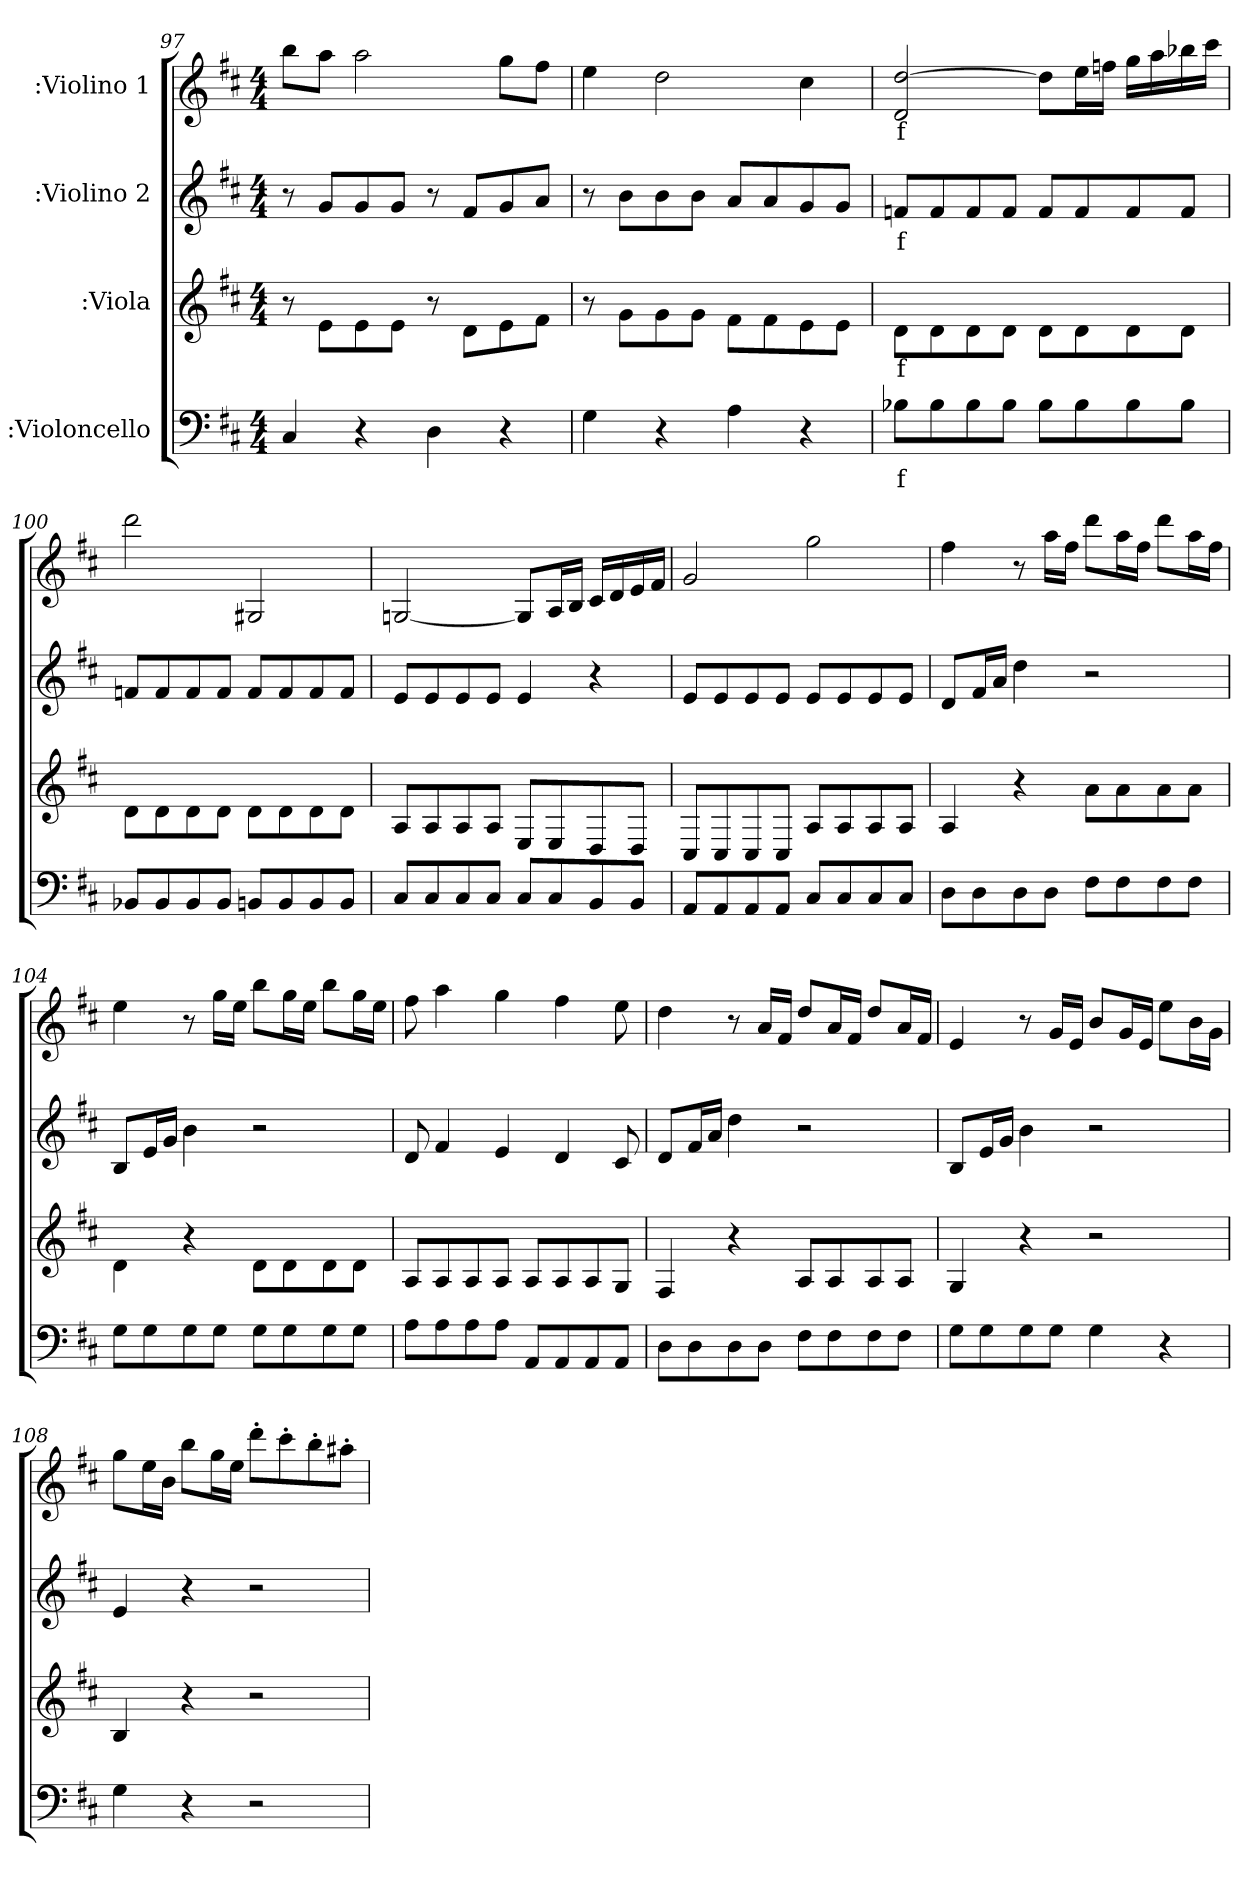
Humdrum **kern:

**kern	**text	**kern	**text	**kern	**text	**kern	**text
*part4	*part4	*part3	*part3	*part2	*part2	*part1	*part1
*staff4	*staff4	*staff3	*staff3	*staff2	*staff2	*staff1	*staff1
*I":Violoncello	*	*I":Viola	*	*I":Violino 2	*	*I":Violino 1	*
*clefF4	*	*	*	*clefG2	*	*clefG2	*
*k[f#c#]	*	*k[f#c#]	*	*k[f#c#]	*	*k[f#c#]	*
*D:	*	*D:	*	*D:	*	*D:	*
*M4/4	*	*M4/4	*	*M4/4	*	*M4/4	*
=97	=97	=97	=97	=97	=97	=97	=97
4C#/	.	8r	.	8r	.	8bb\L	.
.	.	8e\L	.	8g/L	.	8aa\J	.
4r	.	8e\	.	8g/	.	2aa\	.
.	.	8e\J	.	8g/J	.	.	.
4D\	.	8r	.	8r	.	.	.
.	.	8d\L	.	8f#/L	.	.	.
4r	.	8e\	.	8g/	.	8gg\L	.
.	.	8f#\J	.	8a/J	.	8ff#\J	.
=98	=98	=98	=98	=98	=98	=98	=98
4G\	.	8r	.	8r	.	4ee\	.
.	.	8g\L	.	8b\L	.	.	.
4r	.	8g\	.	8b\	.	2dd\	.
.	.	8g\J	.	8b\J	.	.	.
4A\	.	8f#\L	.	8a/L	.	.	.
.	.	8f#\	.	8a/	.	.	.
4r	.	8e\	.	8g/	.	4cc#\	.
.	.	8e\J	.	8g/J	.	.	.
=99	=99	=99	=99	=99	=99	=99	=99
8B-X\L	f	8d\L	f	8fn/L	f	[2dd/ 2d/	f
8B-\	.	8d\	.	8f/	.	.	.
8B-\	.	8d\	.	8f/	.	.	.
8B-\J	.	8d\J	.	8f/J	.	.	.
8B-\L	.	8d\L	.	8f/L	.	8dd\L]	.
8B-\	.	8d\	.	8f/	.	16ee\L	.
.	.	.	.	.	.	16ffn\JJ	.
8B-\	.	8d\	.	8f/	.	16gg\LL	.
.	.	.	.	.	.	16aa\	.
8B-\J	.	8d\J	.	8f/J	.	16bb-X\	.
.	.	.	.	.	.	16ccc#\JJ	.
=100	=100	=100	=100	=100	=100	=100	=100
8BB-X/L	.	8d\L	.	8fn/L	.	2ddd\	.
8BB-/	.	8d\	.	8f/	.	.	.
8BB-/	.	8d\	.	8f/	.	.	.
8BB-/J	.	8d\J	.	8f/J	.	.	.
8BBn/L	.	8d\L	.	8f/L	.	2G#X/	.
8BB/	.	8d\	.	8f/	.	.	.
8BB/	.	8d\	.	8f/	.	.	.
8BB/J	.	8d\J	.	8f/J	.	.	.
=101	=101	=101	=101	=101	=101	=101	=101
8C#/L	.	8A/L	.	8e/L	.	[2Gn/	.
8C#/	.	8A/	.	8e/	.	.	.
8C#/	.	8A/	.	8e/	.	.	.
8C#/J	.	8A/J	.	8e/J	.	.	.
8C#/L	.	8E/L	.	4e/	.	8G/L]	.
8C#/	.	8E/	.	.	.	16A/L	.
.	.	.	.	.	.	16B/JJ	.
8BB/	.	8D/	.	4r	.	16c#/LL	.
.	.	.	.	.	.	16d/	.
8BB/J	.	8D/J	.	.	.	16e/	.
.	.	.	.	.	.	16f#/JJ	.
=102	=102	=102	=102	=102	=102	=102	=102
8AA/L	.	8C#/L	.	8e/L	.	2g/	.
8AA/	.	8C#/	.	8e/	.	.	.
8AA/	.	8C#/	.	8e/	.	.	.
8AA/J	.	8C#/J	.	8e/J	.	.	.
8C#/L	.	8A/L	.	8e/L	.	2gg\	.
8C#/	.	8A/	.	8e/	.	.	.
8C#/	.	8A/	.	8e/	.	.	.
8C#/J	.	8A/J	.	8e/J	.	.	.
=103	=103	=103	=103	=103	=103	=103	=103
8D\L	.	4A/	.	8d/L	.	4ff#\	.
8D\	.	.	.	16f#/L	.	.	.
.	.	.	.	16a/JJ	.	.	.
8D\	.	4r	.	4dd\	.	8r	.
8D\J	.	.	.	.	.	16aa\LL	.
.	.	.	.	.	.	16ff#\JJ	.
8F#\L	.	8a\L	.	2r	.	8ddd\L	.
8F#\	.	8a\	.	.	.	16aa\L	.
.	.	.	.	.	.	16ff#\JJ	.
8F#\	.	8a\	.	.	.	8ddd\L	.
8F#\J	.	8a\J	.	.	.	16aa\L	.
.	.	.	.	.	.	16ff#\JJ	.
=104	=104	=104	=104	=104	=104	=104	=104
8G\L	.	4d\	.	8B/L	.	4ee\	.
8G\	.	.	.	16e/L	.	.	.
.	.	.	.	16g/JJ	.	.	.
8G\	.	4r	.	4b\	.	8r	.
8G\J	.	.	.	.	.	16gg\LL	.
.	.	.	.	.	.	16ee\JJ	.
8G\L	.	8d\L	.	2r	.	8bb\L	.
8G\	.	8d\	.	.	.	16gg\L	.
.	.	.	.	.	.	16ee\JJ	.
8G\	.	8d\	.	.	.	8bb\L	.
8G\J	.	8d\J	.	.	.	16gg\L	.
.	.	.	.	.	.	16ee\JJ	.
=105	=105	=105	=105	=105	=105	=105	=105
8A\L	.	8A/L	.	8d/	.	8ff#\	.
8A\	.	8A/	.	4f#/	.	4aa\	.
8A\	.	8A/	.	.	.	.	.
8A\J	.	8A/J	.	4e/	.	4gg\	.
8AA/L	.	8A/L	.	.	.	.	.
8AA/	.	8A/	.	4d/	.	4ff#\	.
8AA/	.	8A/	.	.	.	.	.
8AA/J	.	8G/J	.	8c#/	.	8ee\	.
=106	=106	=106	=106	=106	=106	=106	=106
8D\L	.	4F#/	.	8d/L	.	4dd\	.
8D\	.	.	.	16f#/L	.	.	.
.	.	.	.	16a/JJ	.	.	.
8D\	.	4r	.	4dd\	.	8r	.
8D\J	.	.	.	.	.	16a/LL	.
.	.	.	.	.	.	16f#/JJ	.
8F#\L	.	8A/L	.	2r	.	8dd/L	.
8F#\	.	8A/	.	.	.	16a/L	.
.	.	.	.	.	.	16f#/JJ	.
8F#\	.	8A/	.	.	.	8dd/L	.
8F#\J	.	8A/J	.	.	.	16a/L	.
.	.	.	.	.	.	16f#/JJ	.
=107	=107	=107	=107	=107	=107	=107	=107
8G\L	.	4G/	.	8B/L	.	4e/	.
8G\	.	.	.	16e/L	.	.	.
.	.	.	.	16g/JJ	.	.	.
8G\	.	4r	.	4b\	.	8r	.
8G\J	.	.	.	.	.	16g/LL	.
.	.	.	.	.	.	16e/JJ	.
4G\	.	2r	.	2r	.	8b/L	.
.	.	.	.	.	.	16g/L	.
.	.	.	.	.	.	16e/JJ	.
4r	.	.	.	.	.	8ee\L	.
.	.	.	.	.	.	16b\L	.
.	.	.	.	.	.	16g\JJ	.
=108	=108	=108	=108	=108	=108	=108	=108
4G\	.	4B/	.	4e/	.	8gg\L	.
.	.	.	.	.	.	16ee\L	.
.	.	.	.	.	.	16b\JJ	.
4r	.	4r	.	4r	.	8bb\L	.
.	.	.	.	.	.	16gg\L	.
.	.	.	.	.	.	16ee\JJ	.
2r	.	2r	.	2r	.	8ddd'>\L	.
.	.	.	.	.	.	8ccc#'>\	.
.	.	.	.	.	.	8bb'>\	.
.	.	.	.	.	.	8aa#X'>\J	.
=	=	=	=	=	=	=	=
*-	*-	*-	*-	*-	*-	*-	*-
